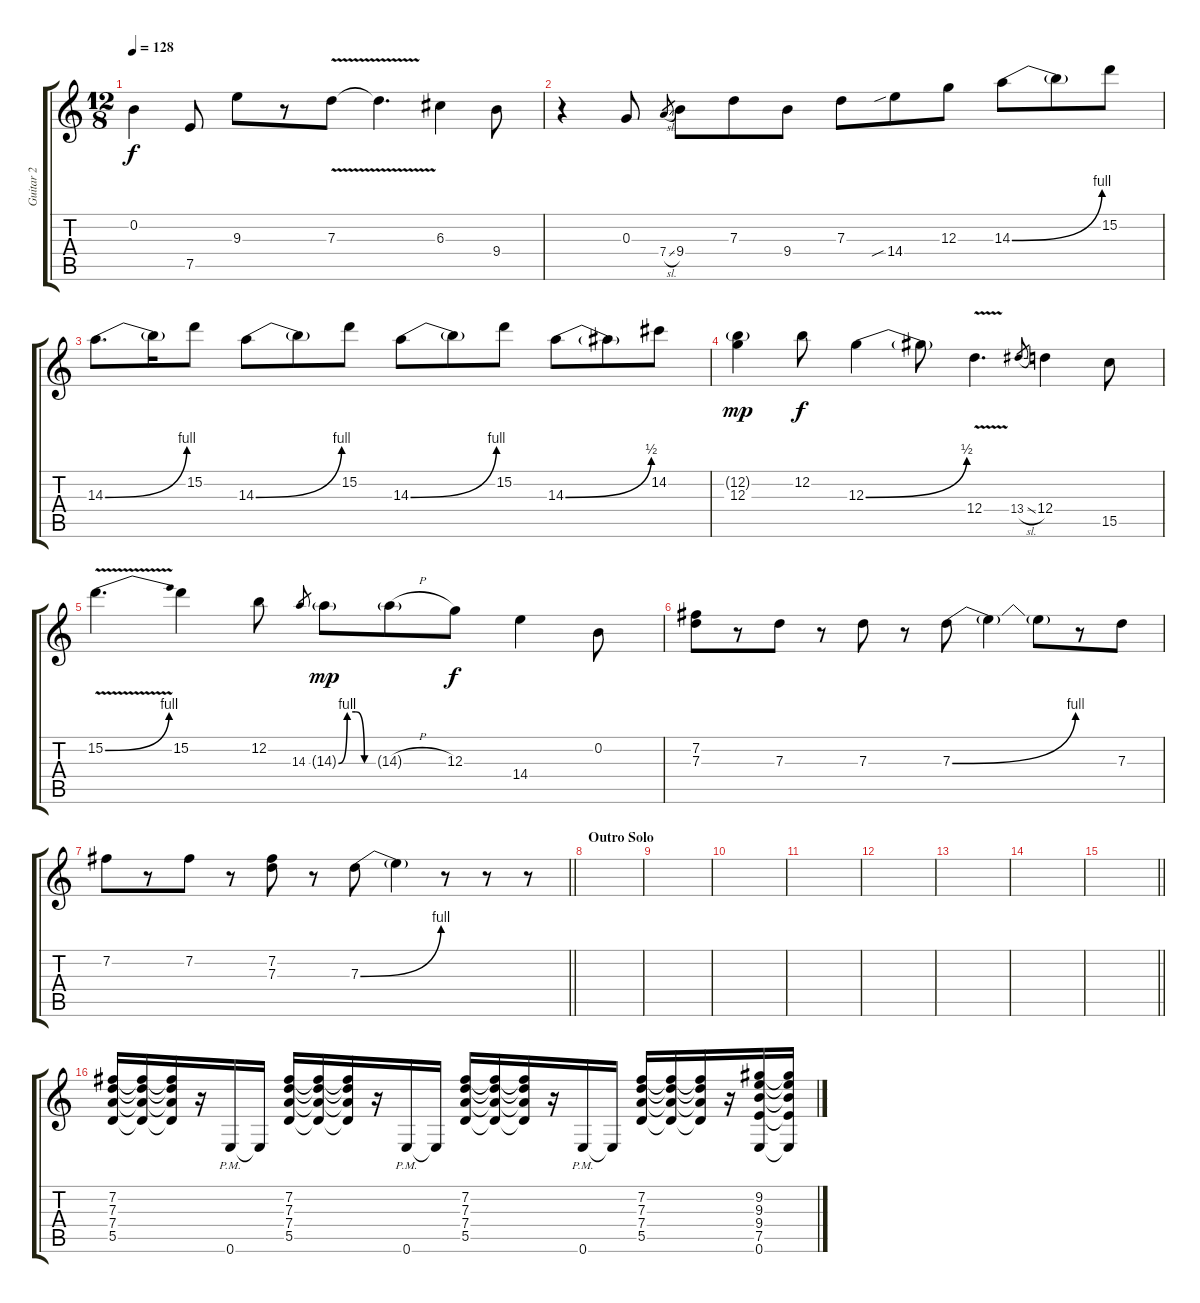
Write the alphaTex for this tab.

\track ("Guitar 2" "Guitar 2") {instrument overdrivenguitar}
\staff {score tabs}
\tuning (E4 B3 G3 D3 A2 E2) {hide}
\ts (12 8)
\tempo 128
\clef g2
\ks c
0.2.4{dy f} 7.5.8 9.3.8 r.8 7.3{v}.8 7.3{t}.4{d} 6.3.4 9.4.8 |
r.4 0.3.8 7.4{sl}.8{gr} 9.4.8 7.3.8 9.4.8 7.3.8 14.4{sib}.8 12.3.8 14.3{be (bend 0 0 60 4)}.8 14.3{t}.8 15.2.8 |
14.3{be (bend 0 0 60 4)}.8{d} 14.3{t}.16 15.2.8 14.3{be (bend 0 0 60 4)}.8 14.3{t}.8 15.2.8 14.3{be (bend 0 0 60 4)}.8 14.3{t}.8 15.2.8 14.3{be (bend 0 0 60 2)}.8 14.3{t}.8 14.2.8 |
(12.2{g} 12.3).4{dy mp} 12.2.8{dy f} 12.3{be (bend 0 0 60 2)}.4 12.3{t}.8 12.4{v}.4{d} 13.4{sl}.8{gr} 12.4.4 15.5.8 |
15.2{be (bend 0 0 60 4) v}.4{d} 15.2.4 12.2.8 14.3.8{gr} 14.3{be (custom 0 0 15 4 30 4 45 0 60 0) g}.8{dy mp} 14.3{h g}.8 12.3.8{dy f} 14.4.4 0.2.8 |
(7.2 7.3).8 r.8 7.3.8 r.8 7.3.8 r.8 7.3{be (bend 0 0 60 4)}.8 7.3{t}.4 7.3{t}.8 r.8 7.3.8 |
\barLineRight lightlight
7.2.8 r.8 7.2.8 r.8 (7.2 7.3).8 r.8 7.3{be (bend 0 0 60 4)}.8 7.3{t}.4 r.8 r.8 r.8 |
\section ("" "Outro Solo")
|
|
|
|
|
|
|
\barLineRight lightlight
|
(7.2 7.3 7.4 5.5).16 (7.2{t} 7.3{t} 7.4{t} 5.5{t}).16 (7.2{t} 7.3{t} 7.4{t} 5.5{t}).16 r.16 0.6{pm}.16 0.6{t}.16 (7.2 7.3 7.4 5.5).16 (7.2{t} 7.3{t} 7.4{t} 5.5{t}).16 (7.2{t} 7.3{t} 7.4{t} 5.5{t}).16 r.16 0.6{pm}.16 0.6{t}.16 (7.2 7.3 7.4 5.5).16 (7.2{t} 7.3{t} 7.4{t} 5.5{t}).16 (7.2{t} 7.3{t} 7.4{t} 5.5{t}).16 r.16 0.6{pm}.16 0.6{t}.16 (7.2 7.3 7.4 5.5).16 (7.2{t} 7.3{t} 7.4{t} 5.5{t}).16 (7.2{t} 7.3{t} 7.4{t} 5.5{t}).16 r.16 (9.2 9.3 9.4 7.5 0.6).16 (9.2{t} 9.3{t} 9.4{t} 7.5{t} 0.6{t}).16
